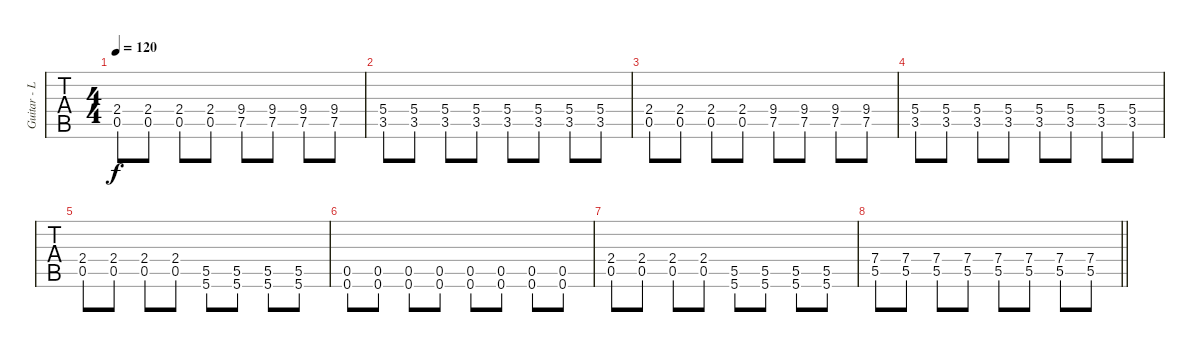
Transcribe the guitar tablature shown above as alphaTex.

\track ("Guitar - Lead" "Guitar - L") {instrument overdrivenguitar}
\staff {tabs}
\tuning (E4 B3 G3 D3 A2 D2) {hide}
\ts (4 4)
\tempo 120
\clef g2
\ks c
(2.4 0.5).8{dy f} (2.4 0.5).8 (2.4 0.5).8 (2.4 0.5).8 (9.4 7.5).8 (9.4 7.5).8 (9.4 7.5).8 (9.4 7.5).8 |
(5.4 3.5).8 (5.4 3.5).8 (5.4 3.5).8 (5.4 3.5).8 (5.4 3.5).8 (5.4 3.5).8 (5.4 3.5).8 (5.4 3.5).8 |
(2.4 0.5).8 (2.4 0.5).8 (2.4 0.5).8 (2.4 0.5).8 (9.4 7.5).8 (9.4 7.5).8 (9.4 7.5).8 (9.4 7.5).8 |
(5.4 3.5).8 (5.4 3.5).8 (5.4 3.5).8 (5.4 3.5).8 (5.4 3.5).8 (5.4 3.5).8 (5.4 3.5).8 (5.4 3.5).8 |
(2.4 0.5).8 (2.4 0.5).8 (2.4 0.5).8 (2.4 0.5).8 (5.5 5.6).8 (5.5 5.6).8 (5.5 5.6).8 (5.5 5.6).8 |
(0.5 0.6).8 (0.5 0.6).8 (0.5 0.6).8 (0.5 0.6).8 (0.5 0.6).8 (0.5 0.6).8 (0.5 0.6).8 (0.5 0.6).8 |
(2.4 0.5).8 (2.4 0.5).8 (2.4 0.5).8 (2.4 0.5).8 (5.5 5.6).8 (5.5 5.6).8 (5.5 5.6).8 (5.5 5.6).8 |
\barLineRight lightlight
(7.4 5.5).8 (7.4 5.5).8 (7.4 5.5).8 (7.4 5.5).8 (7.4 5.5).8 (7.4 5.5).8 (7.4 5.5).8 (7.4 5.5).8
